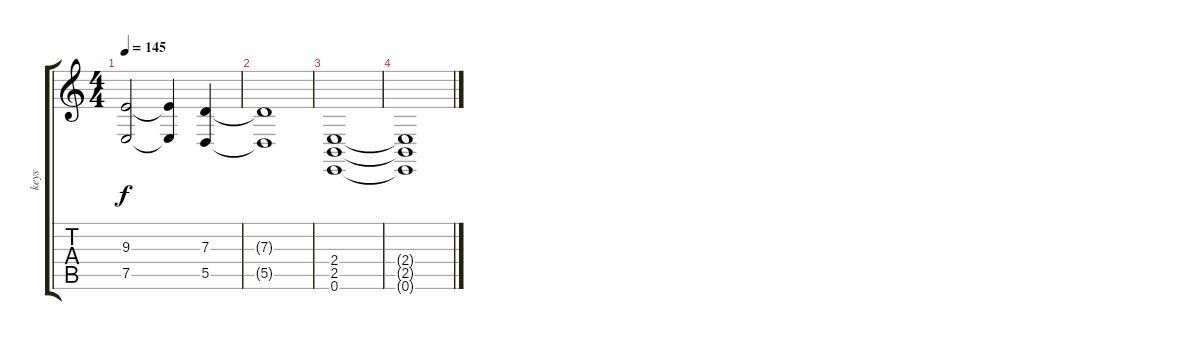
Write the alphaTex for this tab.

\track ("keys" "keys") {instrument lead1square}
\staff {score tabs}
\tuning (E4 B3 G3 D3 A2 E2) {hide}
\ts (4 4)
\tempo 145
\clef g2
\ks c
(9.3 7.5).2{dy f} (9.3{t} 7.5{t}).4 (7.3 5.5).4 |
(7.3{t} 5.5{t}).1 |
(2.4 2.5 0.6).1 |
(2.4{t} 2.5{t} 0.6{t}).1
